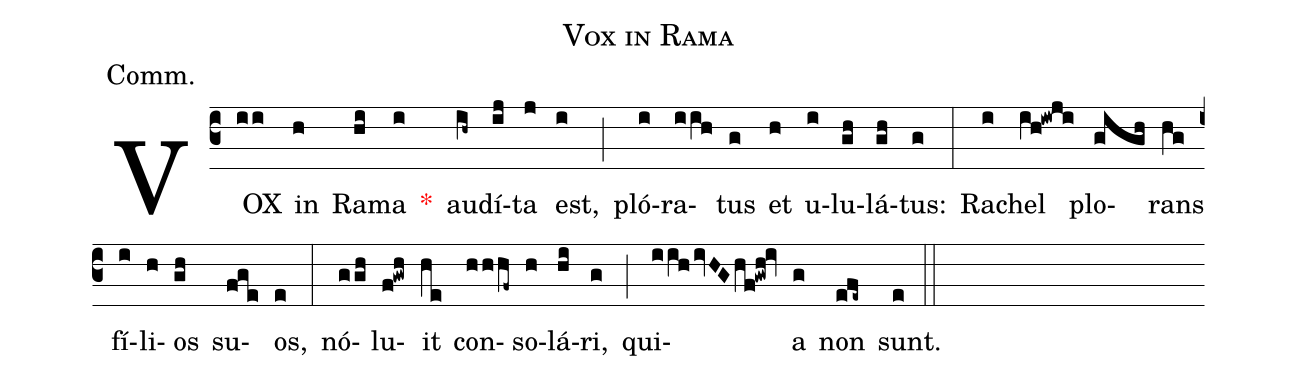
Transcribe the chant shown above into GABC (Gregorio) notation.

name:Vox in Rama;
annotation:Comm.;
mode:VII.;
office-part:Communion;
%%
(c3) V{}OX(ii) in(h) Ra(hi)ma(i) <v>\red{*}</v>() au(ih~)dí(ij)ta(j) est,(i) (;) pló(i)ra(iih)tus(g) et(h) u(i)lu(gh)lá(gh)tus:(g) (:) Ra(i)chel(ih!iwji) plo(gigh)rans(hg) fí(i)li(h)os(gh) su(fge)os,(e) (:) nó(ggh)lu(f!gwh)it(he) con(hhhf~)so(h)lá(hi)ri,(g) (;) qui(iihivHGhf!gwh!iv)a(g) non(efe~) sunt.(e) (::)
